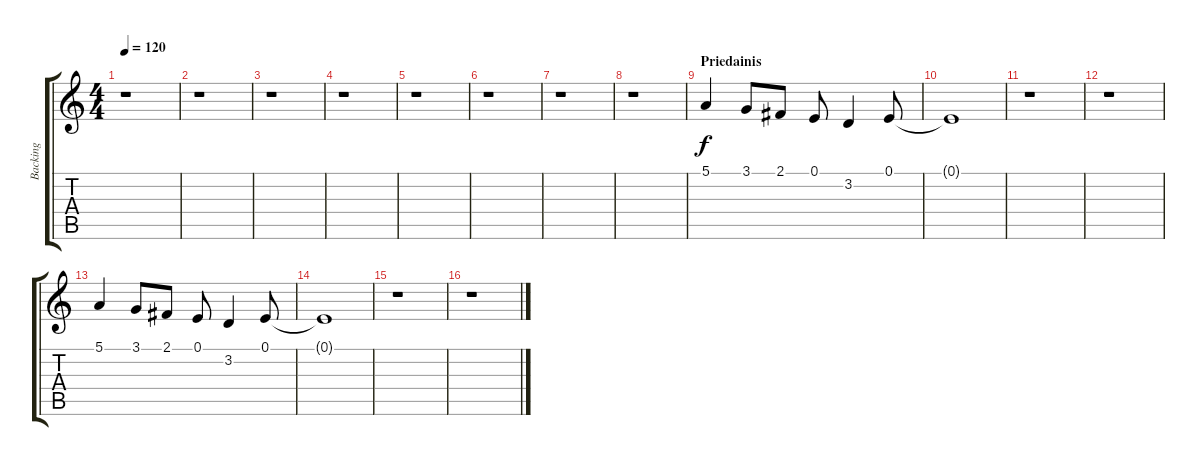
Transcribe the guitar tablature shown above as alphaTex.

\track ("Backing" "Backing") {instrument voiceoohs}
\staff {score tabs}
\tuning (E4 B3 G3 D3 A2 E2) {hide}
\ts (4 4)
\tempo 120
\clef g2
\ks c
r.1{dy f instrument voiceoohs} |
r.1 |
r.1 |
r.1 |
r.1 |
r.1 |
r.1 |
r.1 |
\section ("" "Priedainis")
5.1.4 3.1.8 2.1.8 0.1.8 3.2.4 0.1.8 |
0.1{t}.1 |
r.1 |
r.1 |
5.1.4 3.1.8 2.1.8 0.1.8 3.2.4 0.1.8 |
0.1{t}.1 |
r.1 |
r.1
